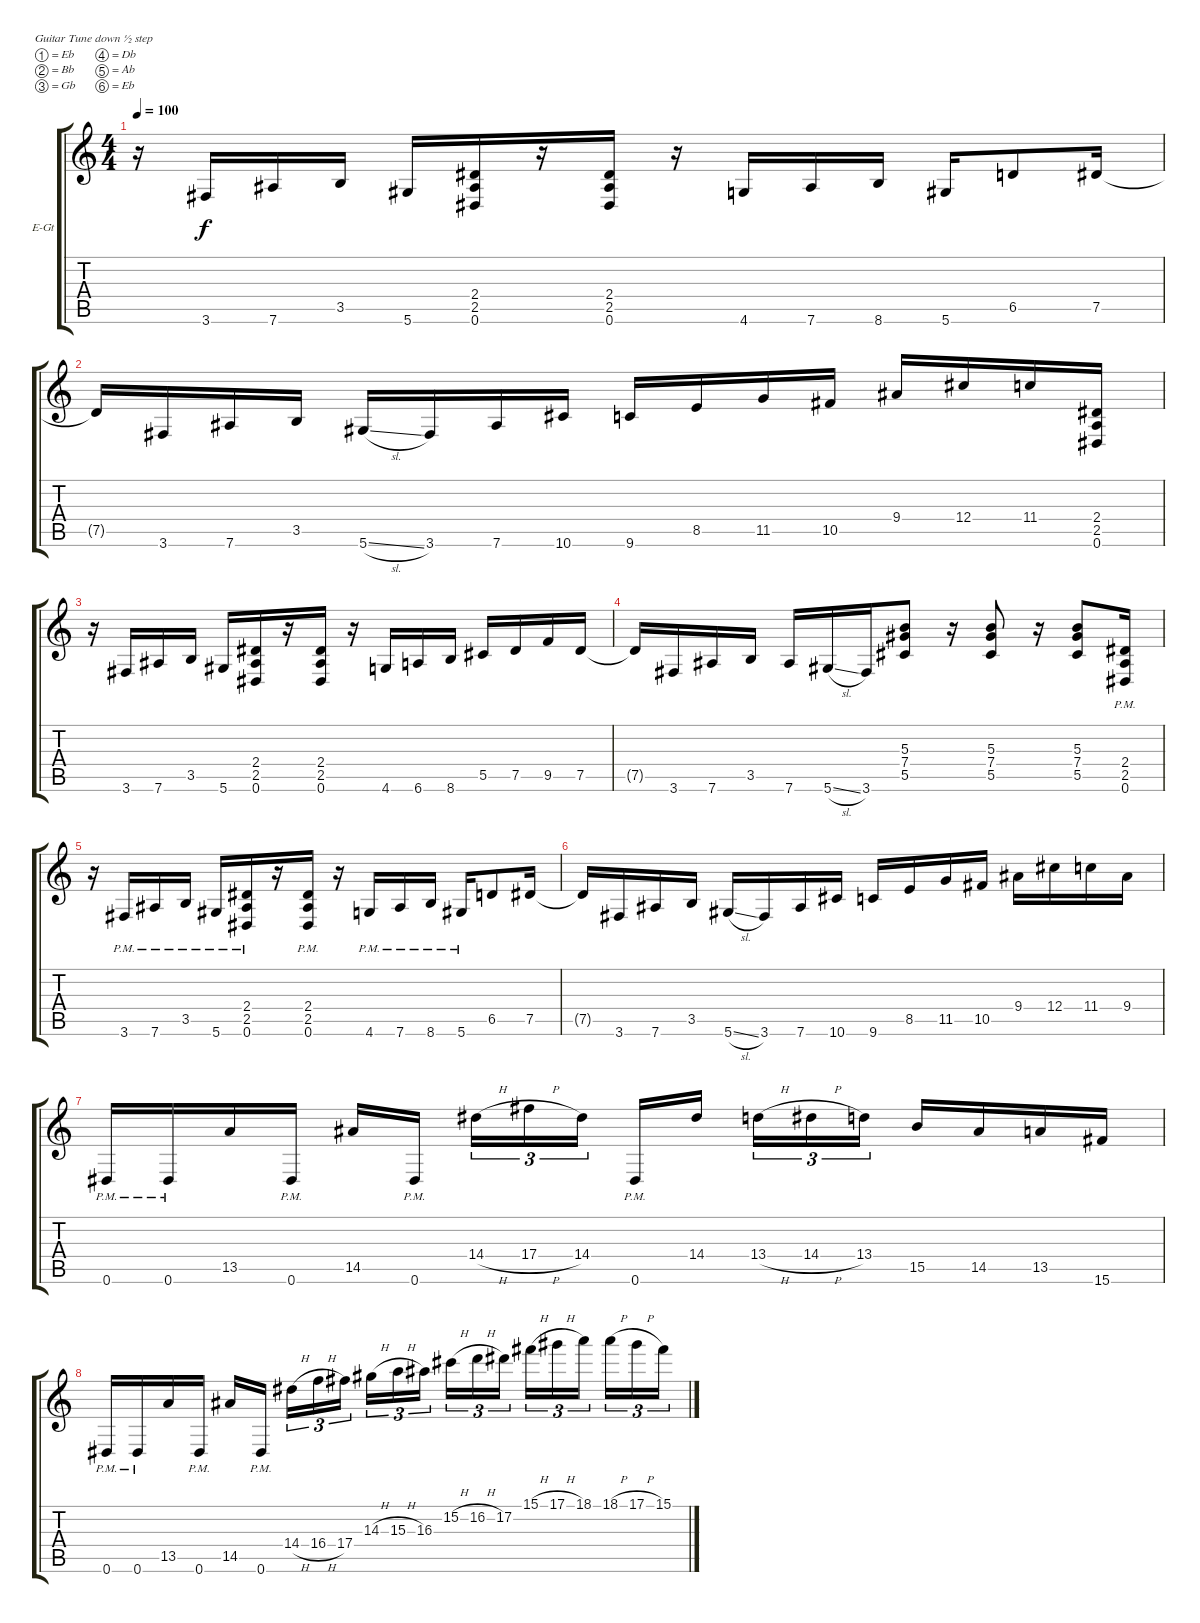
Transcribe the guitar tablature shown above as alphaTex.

\bracketExtendMode groupsimilarinstruments
\firstSystemTrackNameOrientation horizontal
\otherSystemsTrackNameOrientation horizontal
\track ("Luke Hoskin" "E-Gt") {instrument overdrivenguitar}
\staff {score tabs}
\tuning (Eb4 Bb3 Gb3 Db3 Ab2 Eb2)
\ts (4 4)
\tempo 100
\clef g2
\ks c
r.16{dy f} 3.6.16 7.6.16 3.5.16 5.6.16 (2.4 2.5 0.6).16 r.16 (2.4 2.5 0.6).16 r.16 4.6.16 7.6.16 8.6.16 5.6.16 6.5.8 7.5.16 |
7.5{t}.16 3.6.16 7.6.16 3.5.16 5.6{sl}.16 3.6.16 7.6.16 10.6.16 9.6.16 8.5.16 11.5.16 10.5.16 9.4.16 12.4.16 11.4.16 (2.4 2.5 0.6).16 |
r.16 3.6.16 7.6.16 3.5.16 5.6.16 (2.4 2.5 0.6).16 r.16 (2.4 2.5 0.6).16 r.16 4.6.16 6.6.16 8.6.16 5.5.16 7.5.16 9.5.16 7.5.16 |
7.5{t}.16 3.6.16 7.6.16 3.5.16 7.6.16 5.6{sl}.16 3.6.16 (5.3 7.4 5.5).8 r.16 (5.3 7.4 5.5).8 r.16 (5.3 7.4 5.5).8 (2.4{pm} 2.5{pm} 0.6{pm}).16 |
r.16 3.6{pm}.16 7.6{pm}.16 3.5{pm}.16 5.6{pm}.16 (2.4{pm} 2.5{pm} 0.6{pm}).16 r.16 (2.4{pm} 2.5{pm} 0.6{pm}).16 r.16 4.6{pm}.16 7.6{pm}.16 8.6{pm}.16 5.6{pm}.16 6.5.8 7.5.16 |
7.5{t}.16 3.6.16 7.6.16 3.5.16 5.6{sl}.16 3.6.16 7.6.16 10.6.16 9.6.16 8.5.16 11.5.16 10.5.16 9.4.16 12.4.16 11.4.16 9.4.16 |
0.6{pm}.16 0.6{pm}.16 13.5.16 0.6{pm}.16 14.5.16 0.6{pm}.16 14.4{h}.16{tu (3 2)} 17.4{h}.16{tu (3 2)} 14.4.16{tu (3 2)} 0.6{pm}.16 14.4.16 13.4{h}.16{tu (3 2)} 14.4{h}.16{tu (3 2)} 13.4.16{tu (3 2)} 15.5.16 14.5.16 13.5.16 15.6.16 |
0.6{pm}.16 0.6{pm}.16 13.5.16 0.6{pm}.16 14.5.16 0.6{pm}.16 14.4{h}.16{tu (3 2)} 16.4{h}.16{tu (3 2)} 17.4.16{tu (3 2)} 14.3{h}.16{tu (3 2)} 15.3{h}.16{tu (3 2)} 16.3.16{tu (3 2)} 15.2{h}.16{tu (3 2)} 16.2{h}.16{tu (3 2)} 17.2.16{tu (3 2)} 15.1{h}.16{tu (3 2)} 17.1{h}.16{tu (3 2)} 18.1.16{tu (3 2)} 18.1{h}.16{tu (3 2)} 17.1{h}.16{tu (3 2)} 15.1.16{tu (3 2)}
